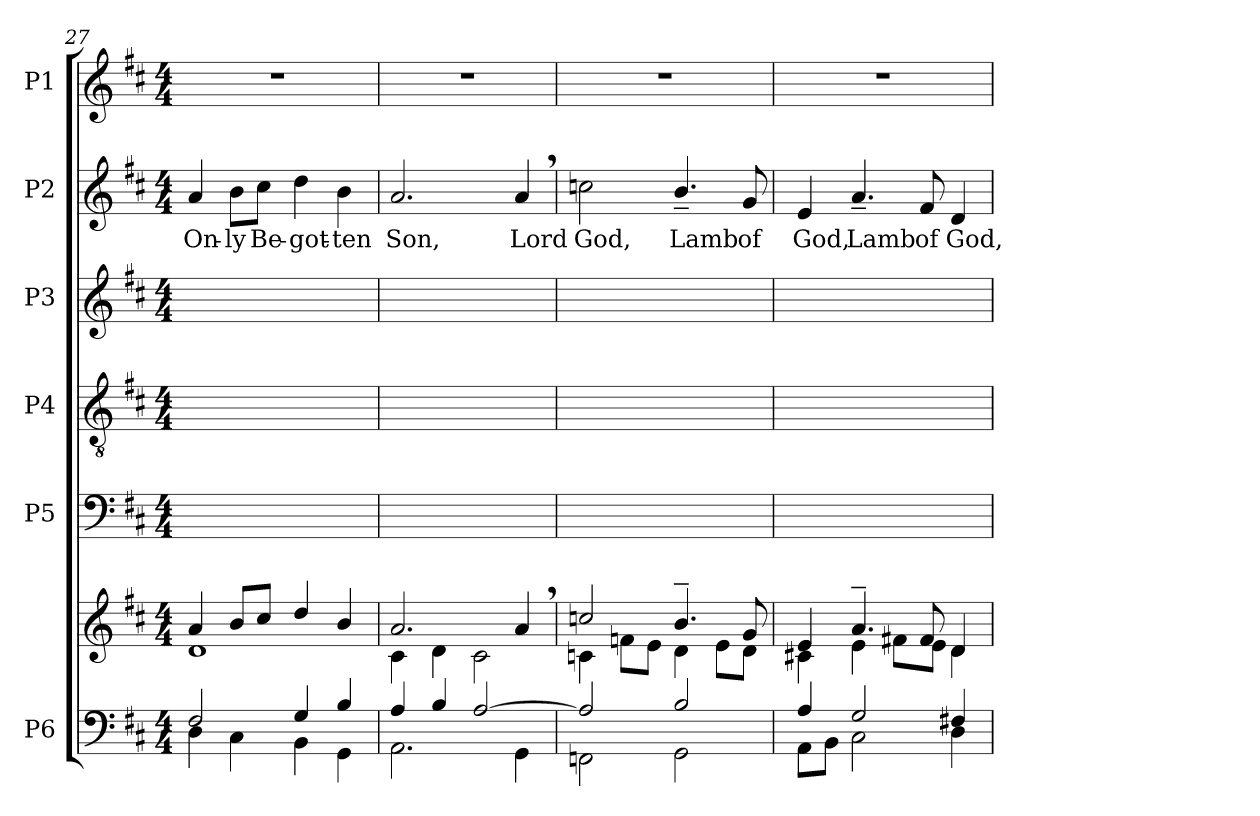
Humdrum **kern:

**kern	**kern	**kern	**text	**kern	**kern	**kern	**text	**kern
*part6	*part6	*part5	*part5	*part4	*part3	*part2	*part2	*part1
*staff7	*staff6	*staff5	*staff5	*staff4	*staff3	*staff2	*staff2	*staff1
*I"P6	*	*I"P5	*	*I"P4	*I"P3	*I"P2	*	*I"P1
!!LO:LB:g=z
*clefF4	*clefG2	*clefF4	*	*clefGv2	*clefG2	*clefG2	*	*clefG2
*	*	*	*	*ITrd7c12	*	*	*	*
*k[f#c#]	*k[f#c#]	*k[f#c#]	*	*k[f#c#]	*k[f#c#]	*k[f#c#]	*	*k[f#c#]
*D:	*D:	*D:	*	*D:	*D:	*D:	*	*D:
*M4/4	*M4/4	*M4/4	*	*M4/4	*M4/4	*M4/4	*	*M4/4
=27	=27	=27	=27	=27	=27	=27	=27	=27
*^	*^	*	*	*	*	*	*	*
!	!	!	!	!	!LO:LY:b:color=#000000	!	!	!	!	!
!	!	!	!	!	!	!	!	!	!LO:LY:b:color=#000000	!
2F#i/	4Di\	4ai/	1di	4Ai\yy	On-	1ryy	1ryy	4ai/	On-	1r
!	!	!	!	!	!LO:LY:b:color=#000000	!	!	!	!	!
!	!	!	!	!	!	!	!	!	!LO:LY:b:color=#000000	!
.	4C#i\	8bi/L	.	8Bi\Lyy	-ly	.	.	8bi\L	-ly	.
!	!	!	!	!	!LO:LY:b:color=#000000	!	!	!	!	!
!	!	!	!	!	!	!	!	!	!LO:LY:b:color=#000000	!
.	.	8cc#i/J	.	8c#i\Jyy	Be-	.	.	8cc#i\J	Be-	.
!	!	!	!	!	!LO:LY:b:color=#000000	!	!	!	!	!
!	!	!	!	!	!	!	!	!	!LO:LY:b:color=#000000	!
4Gi/	4BBi\	4ddi/	.	4di\yy	-got-	.	.	4ddi\	-got-	.
!	!	!	!	!	!LO:LY:b:color=#000000	!	!	!	!	!
!	!	!	!	!	!	!	!	!	!LO:LY:b:color=#000000	!
4Bi/	4GGi\	4bi/	.	4Bi\yy	-ten	.	.	4bi\	-ten	.
=28	=28	=28	=28	=28	=28	=28	=28	=28	=28	=28
!	!	!	!	!	!LO:LY:b:color=#000000	!	!	!	!	!
!	!	!	!	!	!	!	!	!	!LO:LY:b:color=#000000	!
4Ai/	2.AAi\	2.ai/	4c#i\	2.Ai\yy	Son,	1ryy	1ryy	2.ai/	Son,	1r
4Bi/	.	.	4di\	.	.	.	.	.	.	.
[>2Ai/	.	.	2c#i\	.	.	.	.	.	.	.
!	!	!	!	!	!LO:LY:b:color=#000000	!	!	!	!	!
!	!	!	!	!	!	!	!	!	!LO:LY:b:color=#000000	!
.	4GGi\	4a,i/	.	4A,i\yy	Lord	.	.	4a,i/	Lord	.
=29	=29	=29	=29	=29	=29	=29	=29	=29	=29	=29
!	!	!	!	!	!LO:LY:b:color=#000000	!	!	!	!	!
!	!	!	!	!	!	!	!	!	!LO:LY:b:color=#000000	!
2Ai/]	2FFni\	2ccni/	4cni\	2cni\yy	God,	1ryy	1ryy	2ccni\	God,	1r
.	.	.	8fni\L	.	.	.	.	.	.	.
.	.	.	8ei\J	.	.	.	.	.	.	.
!	!	!	!	!	!LO:LY:b:color=#000000	!	!	!	!	!
!	!	!	!	!	!	!	!	!	!LO:LY:b:color=#000000	!
2Bi/	2GGi\	4.b~i/	4di\	4.B~i\yy	Lamb	.	.	4.b~i/	Lamb	.
.	.	.	8ei\L	.	.	.	.	.	.	.
!	!	!	!	!	!LO:LY:b:color=#000000	!	!	!	!	!
!	!	!	!	!	!	!	!	!	!LO:LY:b:color=#000000	!
.	.	8gi/	8di\J	8Gi\yy	of	.	.	8gi/	of	.
=30	=30	=30	=30	=30	=30	=30	=30	=30	=30	=30
!	!	!	!	!	!LO:LY:b:color=#000000	!	!	!	!	!
!	!	!	!	!	!	!	!	!	!LO:LY:b:color=#000000	!
4Ai/	8AAi\L	4ei/	4c#Xi\	4Ei\yy	God,	1ryy	1ryy	4ei/	God,	1r
.	8BBi\J	.	.	.	.	.	.	.	.	.
!	!	!	!	!	!LO:LY:b:color=#000000	!	!	!	!	!
!	!	!	!	!	!	!	!	!	!LO:LY:b:color=#000000	!
2Gi/	2C#i\	4.a~i/	4ei\	4.A~i\yy	Lamb	.	.	4.a~i/	Lamb	.
.	.	.	8f#Xi\L	.	.	.	.	.	.	.
!	!	!	!	!	!LO:LY:b:color=#000000	!	!	!	!	!
!	!	!	!	!	!	!	!	!	!LO:LY:b:color=#000000	!
.	.	8f#i/	8ei\J	8F#i\yy	of	.	.	8f#i/	of	.
!	!	!	!	!	!LO:LY:b:color=#000000	!	!	!	!	!
!	!	!	!	!	!	!	!	!	!LO:LY:b:color=#000000	!
4F#Xi/	4Di\	4di/	4di\	4Di\yy	God,	.	.	4di/	God,	.
*v	*v	*	*	*	*	*	*	*	*	*
*	*v	*v	*	*	*	*	*	*	*
=	=	=	=	=	=	=	=	=
*-	*-	*-	*-	*-	*-	*-	*-	*-
